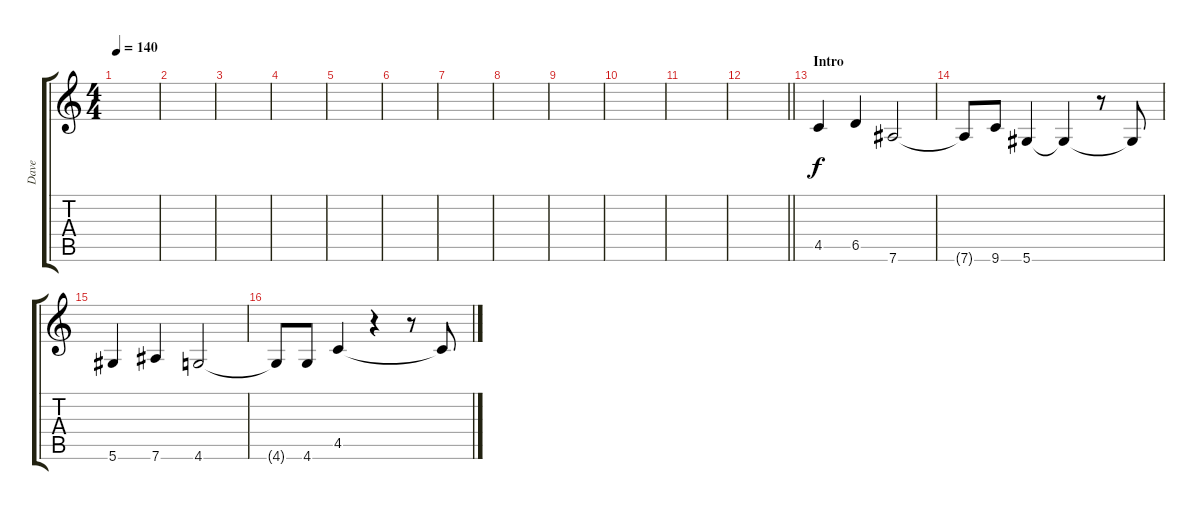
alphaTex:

\track ("Dave" "Dave") {instrument overdrivenguitar}
\staff {score tabs}
\tuning (Eb4 Bb3 Gb3 Db3 Ab2 Eb2) {hide}
\ts (4 4)
\tempo 140
\clef g2
\ks c
|
|
|
|
|
|
|
|
|
|
|
\barLineRight lightlight
|
\section ("" "Intro")
4.5.4 6.5.4 7.6.2 |
7.6{t}.8 9.6.8 5.6.4 5.6{t}.4 r.8 5.6{t}.8 |
5.6.4 7.6.4 4.6.2 |
4.6{t}.8 4.6.8 4.5.4 r.4 r.8 4.5{t}.8
